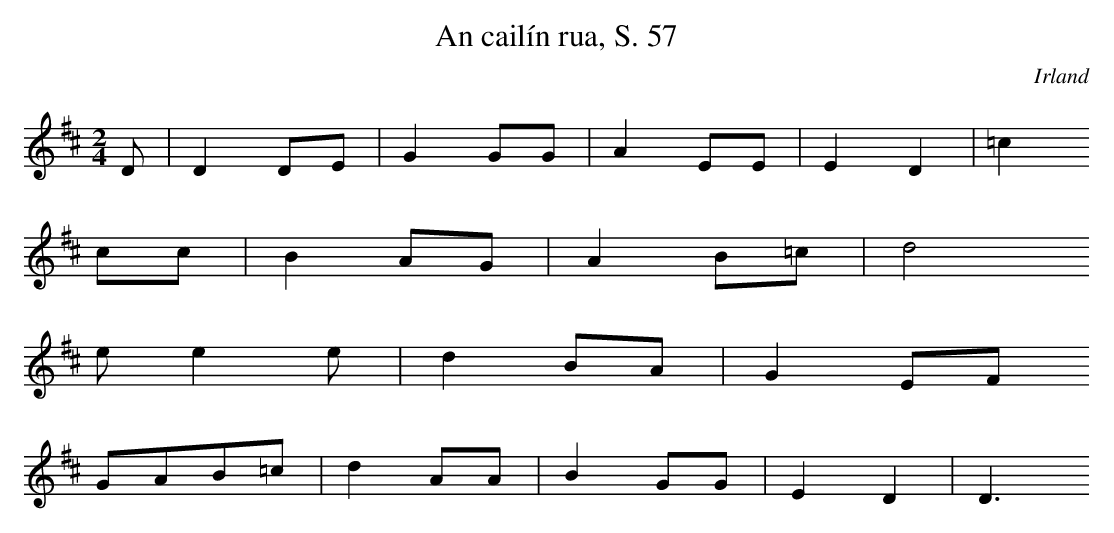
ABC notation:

X:1
T: An cailín rua, S. 57
O: Irland
M: 2/4
L: 1/8
K: D
D | D2DE | G2GG | A2EE | E2D2 | =c2
cc | B2AG | A2B=c | d4
ee2e | d2BA | G2EF
GAB=c | d2AA | B2GG | E2D2 | D3
